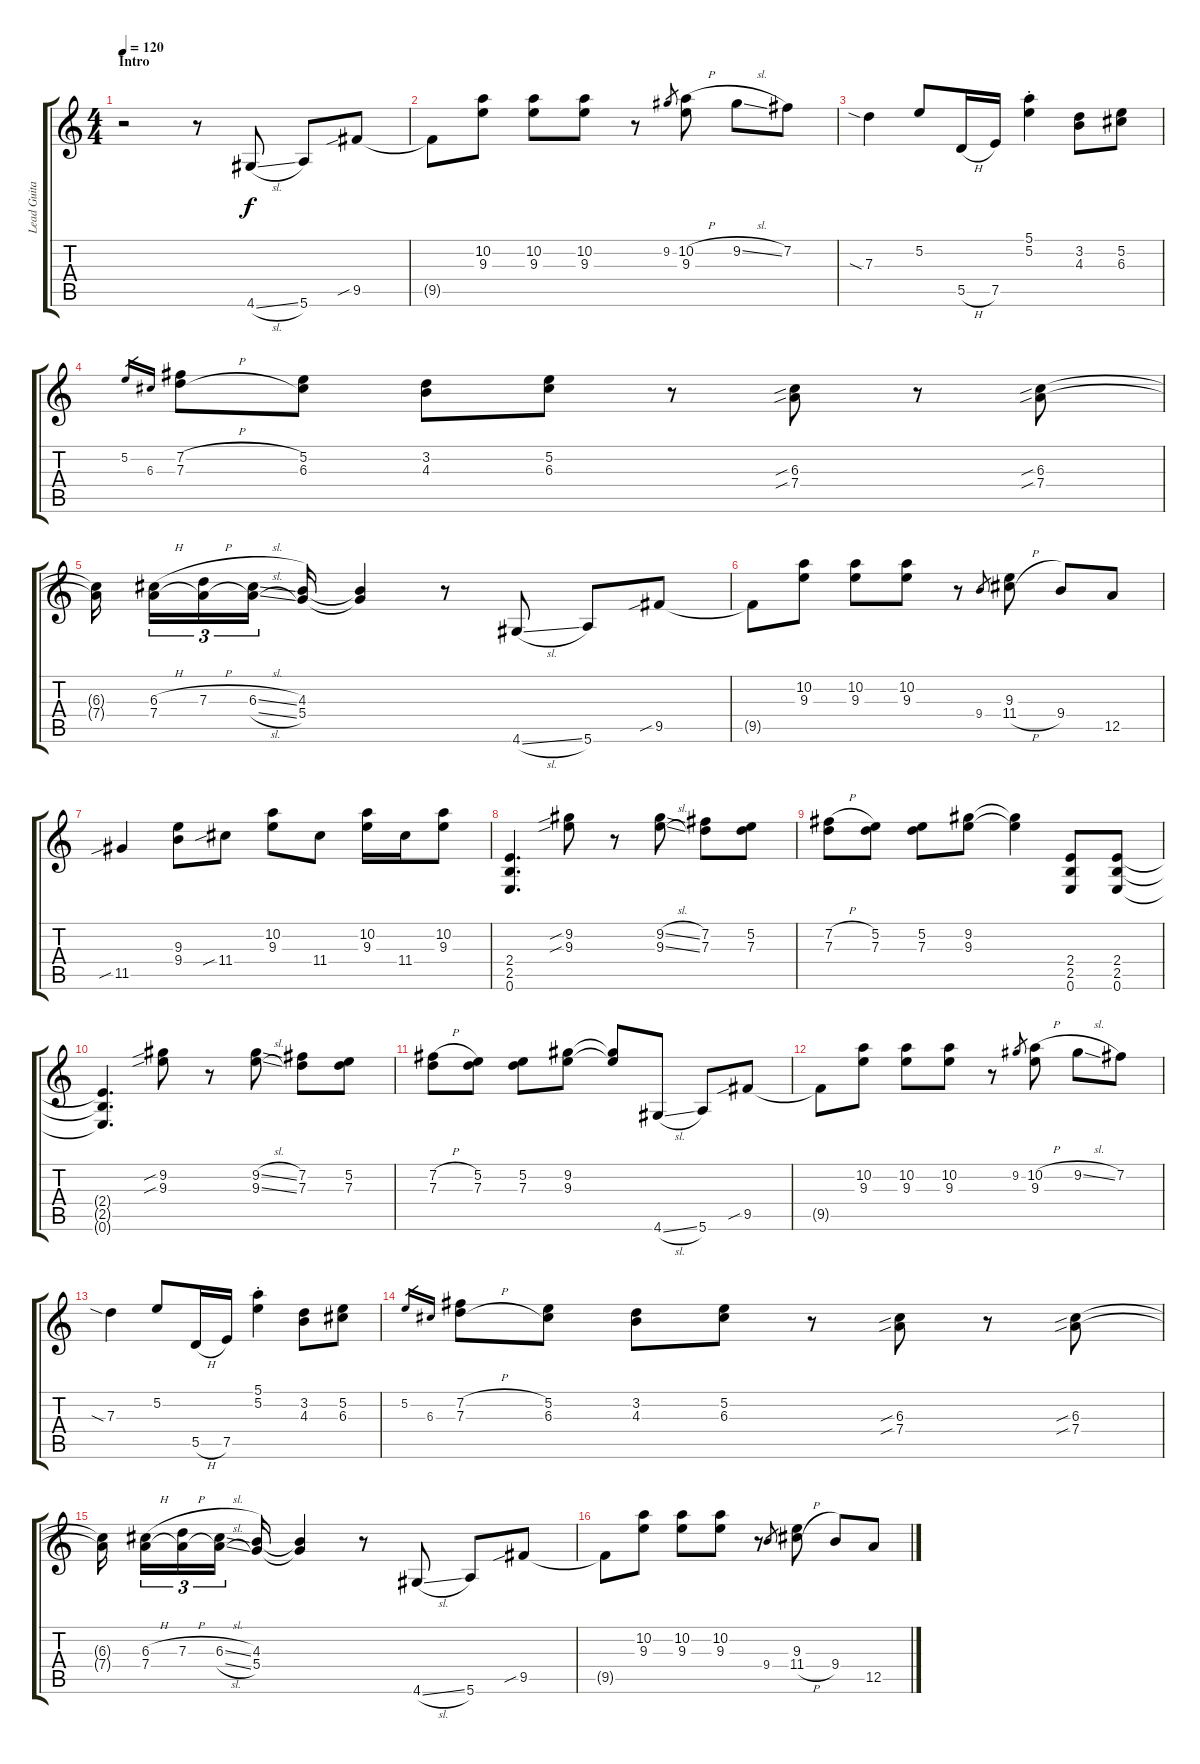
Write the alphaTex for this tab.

\track ("Lead Guitar" "Lead Guita") {instrument distortionguitar}
\staff {score tabs}
\tuning (E4 B3 G3 D3 A2 E2) {hide}
\ts (4 4)
\section ("" "Intro")
\tempo 120
\clef g2
\ks c
r.2{dy f instrument distortionguitar} r.8 4.6{sl}.8 5.6.8 9.5{sib}.8 |
9.5{t}.8 (10.2 9.3).8 (10.2 9.3).8 (10.2 9.3).8 r.8 9.2.8{gr} (10.2{h} 9.3).8 9.2{sl}.8 7.2.8 |
7.3{sia}.4 5.2.8 5.5{h}.16 7.5.16 (5.1 5.2{st}).4 (3.2 4.3).8 (5.2 6.3).8 |
5.2.16{gr} 6.3.16{gr} (7.2{h} 7.3{h}).8 (5.2 6.3).8 (3.2 4.3).8 (5.2 6.3).8 r.8 (6.3{sib} 7.4{sib}).8 r.8 (6.3{sib} 7.4{sib}).8 |
(6.3{t} 7.4{t}).16{beam splitsecondary} (6.3{h} 7.4).16{tu (3 2)} (7.3{h} 7.4{t}).16{tu (3 2)} (6.3{sl} 7.4{sl t}).16{tu (3 2) beam splitsecondary} (4.3 5.4).16 (4.3{t} 5.4{t}).4 r.8 4.6{sl}.8 5.6.8 9.5{sib}.8 |
9.5{t}.8 (10.2 9.3).8 (10.2 9.3).8 (10.2 9.3).8 r.8 9.4.8{gr} (9.3 11.4{h}).8 9.4.8 12.5.8 |
11.5{sib}.4 (9.3 9.4).8 11.4{sib}.8 (10.2 9.3).8 11.4.8 (10.2 9.3).16 11.4.16 (10.2 9.3).8 |
(2.4 2.5 0.6).4{d} (9.2{sib} 9.3{sib}).8 r.8 (9.2{sl} 9.3{sl}).8 (7.2 7.3).8 (5.2 7.3).8 |
(7.2{h} 7.3).8 (5.2 7.3).8 (5.2 7.3).8 (9.2 9.3).8 (9.2{t} 9.3{t}).4 (2.4 2.5 0.6).8 (2.4 2.5 0.6).8 |
(2.4{t} 2.5{t} 0.6{t}).4{d} (9.2{sib} 9.3{sib}).8 r.8 (9.2{sl} 9.3{sl}).8 (7.2 7.3).8 (5.2 7.3).8 |
(7.2{h} 7.3).8 (5.2 7.3).8 (5.2 7.3).8 (9.2 9.3).8 (9.2{t} 9.3{t}).8 4.6{sl}.8 5.6.8 9.5{sib}.8 |
9.5{t}.8 (10.2 9.3).8 (10.2 9.3).8 (10.2 9.3).8 r.8 9.2.8{gr} (10.2{h} 9.3).8 9.2{sl}.8 7.2.8 |
7.3{sia}.4 5.2.8 5.5{h}.16 7.5.16 (5.1 5.2{st}).4 (3.2 4.3).8 (5.2 6.3).8 |
5.2.16{gr} 6.3.16{gr} (7.2{h} 7.3{h}).8 (5.2 6.3).8 (3.2 4.3).8 (5.2 6.3).8 r.8 (6.3{sib} 7.4{sib}).8 r.8 (6.3{sib} 7.4{sib}).8 |
(6.3{t} 7.4{t}).16{beam splitsecondary} (6.3{h} 7.4).16{tu (3 2)} (7.3{h} 7.4{t}).16{tu (3 2)} (6.3{sl} 7.4{sl t}).16{tu (3 2) beam splitsecondary} (4.3 5.4).16 (4.3{t} 5.4{t}).4 r.8 4.6{sl}.8 5.6.8 9.5{sib}.8 |
9.5{t}.8 (10.2 9.3).8 (10.2 9.3).8 (10.2 9.3).8 r.8 9.4.8{gr} (9.3 11.4{h}).8 9.4.8 12.5.8
